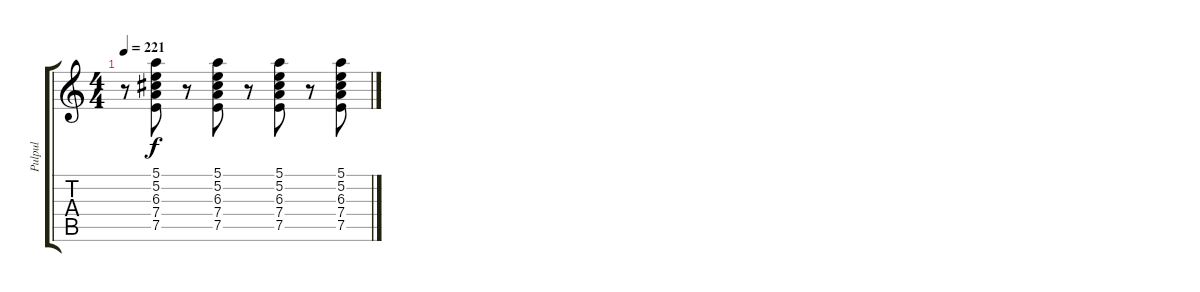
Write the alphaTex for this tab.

\track ("Pulpul" "Pulpul") {instrument overdrivenguitar}
\staff {score tabs}
\tuning (E4 B3 G3 D3 A2 E2) {hide}
\ts (4 4)
\tempo 221
\clef g2
\ks c
r.8{dy f} (5.1 5.2 6.3 7.4 7.5).8 r.8 (5.1 5.2 6.3 7.4 7.5).8 r.8 (5.1 5.2 6.3 7.4 7.5).8 r.8 (5.1 5.2 6.3 7.4 7.5).8
